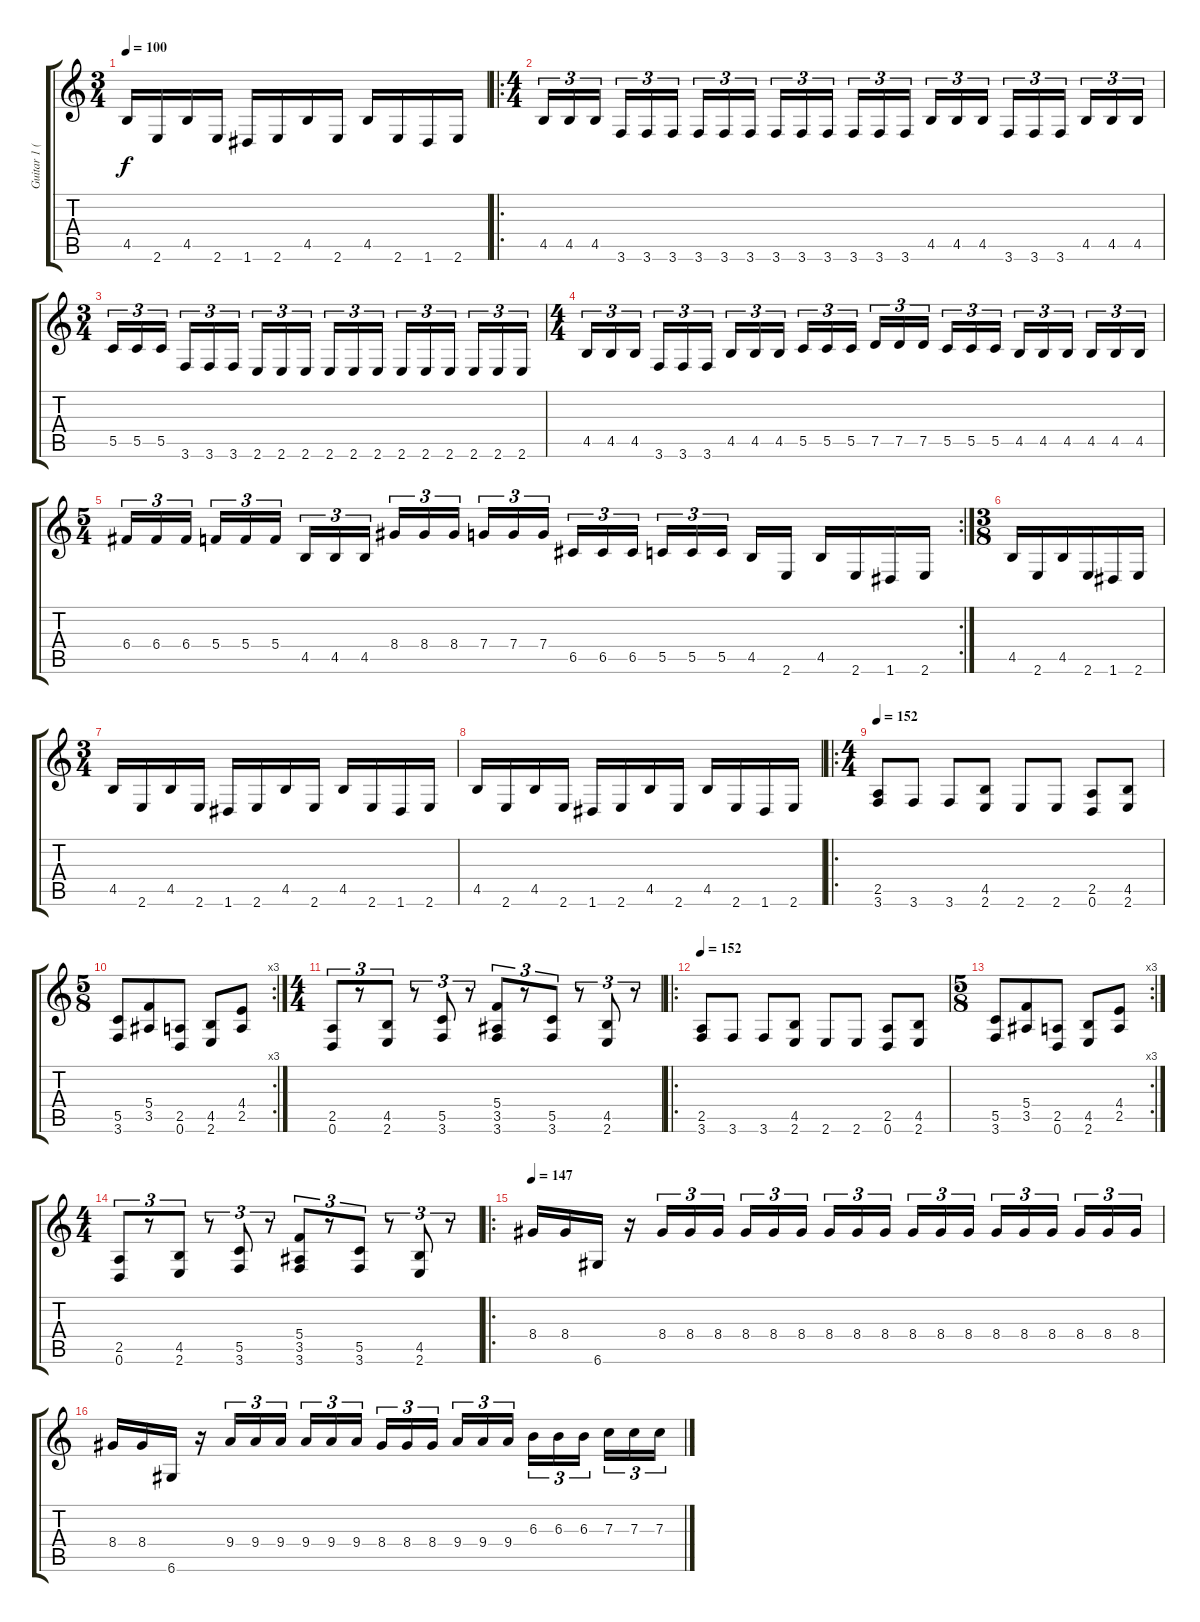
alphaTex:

\track ("Guitar 1 (Erik)" "Guitar 1 (") {instrument distortionguitar}
\staff {score tabs}
\tuning (D4 A3 F3 C3 G2 D2) {hide}
\ts (3 4)
\tempo 100
\clef g2
\ks c
4.5.16{dy f} 2.6.16 4.5.16 2.6.16 1.6.16 2.6.16 4.5.16 2.6.16 4.5.16 2.6.16 1.6.16 2.6.16 |
\ro
\ts (4 4)
4.5.16{tu (3 2)} 4.5.16{tu (3 2)} 4.5.16{tu (3 2)} 3.6.16{tu (3 2)} 3.6.16{tu (3 2)} 3.6.16{tu (3 2)} 3.6.16{tu (3 2)} 3.6.16{tu (3 2)} 3.6.16{tu (3 2)} 3.6.16{tu (3 2)} 3.6.16{tu (3 2)} 3.6.16{tu (3 2)} 3.6.16{tu (3 2)} 3.6.16{tu (3 2)} 3.6.16{tu (3 2)} 4.5.16{tu (3 2)} 4.5.16{tu (3 2)} 4.5.16{tu (3 2)} 3.6.16{tu (3 2)} 3.6.16{tu (3 2)} 3.6.16{tu (3 2)} 4.5.16{tu (3 2)} 4.5.16{tu (3 2)} 4.5.16{tu (3 2)} |
\ts (3 4)
5.5.16{tu (3 2)} 5.5.16{tu (3 2)} 5.5.16{tu (3 2)} 3.6.16{tu (3 2)} 3.6.16{tu (3 2)} 3.6.16{tu (3 2)} 2.6.16{tu (3 2)} 2.6.16{tu (3 2)} 2.6.16{tu (3 2)} 2.6.16{tu (3 2)} 2.6.16{tu (3 2)} 2.6.16{tu (3 2)} 2.6.16{tu (3 2)} 2.6.16{tu (3 2)} 2.6.16{tu (3 2)} 2.6.16{tu (3 2)} 2.6.16{tu (3 2)} 2.6.16{tu (3 2)} |
\ts (4 4)
4.5.16{tu (3 2)} 4.5.16{tu (3 2)} 4.5.16{tu (3 2)} 3.6.16{tu (3 2)} 3.6.16{tu (3 2)} 3.6.16{tu (3 2)} 4.5.16{tu (3 2)} 4.5.16{tu (3 2)} 4.5.16{tu (3 2)} 5.5.16{tu (3 2)} 5.5.16{tu (3 2)} 5.5.16{tu (3 2)} 7.5.16{tu (3 2)} 7.5.16{tu (3 2)} 7.5.16{tu (3 2)} 5.5.16{tu (3 2)} 5.5.16{tu (3 2)} 5.5.16{tu (3 2)} 4.5.16{tu (3 2)} 4.5.16{tu (3 2)} 4.5.16{tu (3 2)} 4.5.16{tu (3 2)} 4.5.16{tu (3 2)} 4.5.16{tu (3 2)} |
\rc 2
\ts (5 4)
6.4.16{tu (3 2)} 6.4.16{tu (3 2)} 6.4.16{tu (3 2)} 5.4.16{tu (3 2)} 5.4.16{tu (3 2)} 5.4.16{tu (3 2)} 4.5.16{tu (3 2)} 4.5.16{tu (3 2)} 4.5.16{tu (3 2)} 8.4.16{tu (3 2)} 8.4.16{tu (3 2)} 8.4.16{tu (3 2)} 7.4.16{tu (3 2)} 7.4.16{tu (3 2)} 7.4.16{tu (3 2)} 6.5.16{tu (3 2)} 6.5.16{tu (3 2)} 6.5.16{tu (3 2)} 5.5.16{tu (3 2)} 5.5.16{tu (3 2)} 5.5.16{tu (3 2)} 4.5.16 2.6.16 4.5.16 2.6.16 1.6.16 2.6.16 |
\ts (3 8)
4.5.16 2.6.16 4.5.16 2.6.16 1.6.16 2.6.16 |
\ts (3 4)
4.5.16 2.6.16 4.5.16 2.6.16 1.6.16 2.6.16 4.5.16 2.6.16 4.5.16 2.6.16 1.6.16 2.6.16 |
4.5.16 2.6.16 4.5.16 2.6.16 1.6.16 2.6.16 4.5.16 2.6.16 4.5.16 2.6.16 1.6.16 2.6.16 |
\ro
\ts (4 4)
\tempo 152
(2.5 3.6).8 3.6.8 3.6.8 (4.5 2.6).8 2.6.8 2.6.8 (2.5 0.6).8 (4.5 2.6).8 |
\rc 3
\ts (5 8)
(5.5 3.6).8 (5.4 3.5).8 (2.5 0.6).8 (4.5 2.6).8 (4.4 2.5).8 |
\ts (4 4)
(2.5 0.6).8{tu (3 2)} r.8{tu (3 2)} (4.5 2.6).8{tu (3 2)} r.8{tu (3 2)} (5.5 3.6).8{tu (3 2)} r.8{tu (3 2)} (5.4 3.5 3.6).8{tu (3 2)} r.8{tu (3 2)} (5.5 3.6).8{tu (3 2)} r.8{tu (3 2)} (4.5 2.6).8{tu (3 2)} r.8{tu (3 2)} |
\ro
\tempo 152
(2.5 3.6).8 3.6.8 3.6.8 (4.5 2.6).8 2.6.8 2.6.8 (2.5 0.6).8 (4.5 2.6).8 |
\rc 3
\ts (5 8)
(5.5 3.6).8 (5.4 3.5).8 (2.5 0.6).8 (4.5 2.6).8 (4.4 2.5).8 |
\ts (4 4)
(2.5 0.6).8{tu (3 2)} r.8{tu (3 2)} (4.5 2.6).8{tu (3 2)} r.8{tu (3 2)} (5.5 3.6).8{tu (3 2)} r.8{tu (3 2)} (5.4 3.5 3.6).8{tu (3 2)} r.8{tu (3 2)} (5.5 3.6).8{tu (3 2)} r.8{tu (3 2)} (4.5 2.6).8{tu (3 2)} r.8{tu (3 2)} |
\ro
\tempo 147
8.4.16 8.4.16 6.6.16 r.16 8.4.16{tu (3 2)} 8.4.16{tu (3 2)} 8.4.16{tu (3 2)} 8.4.16{tu (3 2)} 8.4.16{tu (3 2)} 8.4.16{tu (3 2)} 8.4.16{tu (3 2)} 8.4.16{tu (3 2)} 8.4.16{tu (3 2)} 8.4.16{tu (3 2)} 8.4.16{tu (3 2)} 8.4.16{tu (3 2)} 8.4.16{tu (3 2)} 8.4.16{tu (3 2)} 8.4.16{tu (3 2)} 8.4.16{tu (3 2)} 8.4.16{tu (3 2)} 8.4.16{tu (3 2)} |
8.4.16 8.4.16 6.6.16 r.16 9.4.16{tu (3 2)} 9.4.16{tu (3 2)} 9.4.16{tu (3 2)} 9.4.16{tu (3 2)} 9.4.16{tu (3 2)} 9.4.16{tu (3 2)} 8.4.16{tu (3 2)} 8.4.16{tu (3 2)} 8.4.16{tu (3 2)} 9.4.16{tu (3 2)} 9.4.16{tu (3 2)} 9.4.16{tu (3 2)} 6.3.16{tu (3 2)} 6.3.16{tu (3 2)} 6.3.16{tu (3 2)} 7.3.16{tu (3 2)} 7.3.16{tu (3 2)} 7.3.16{tu (3 2)}
